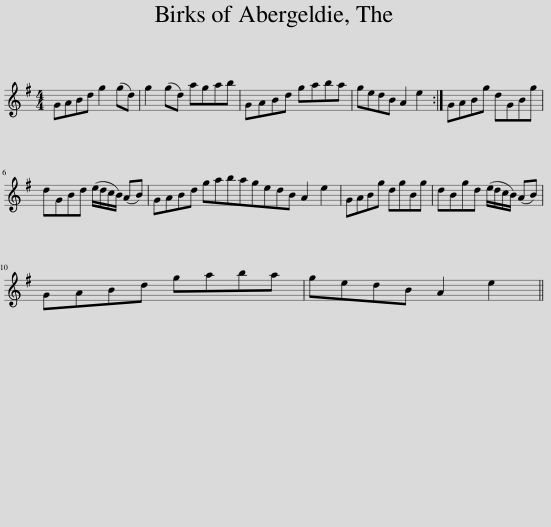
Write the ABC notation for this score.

X:1
L:1/8
M:4/4
I:linebreak $
K:G
V:1 treble
V:1
 GABd g2 (gd) | g2 (gd) agab | GABd gaba | gedB A2 e2 :| GABg dGBg |$ %5
 dGBd (e/d/c/B/) (AB) | GABd gabagedB A2 e2 | GABg dgBg | dBgd (e/d/c/B/) (AB) |$ GABd gaba | %10
 gedB A2 e2 || %11
